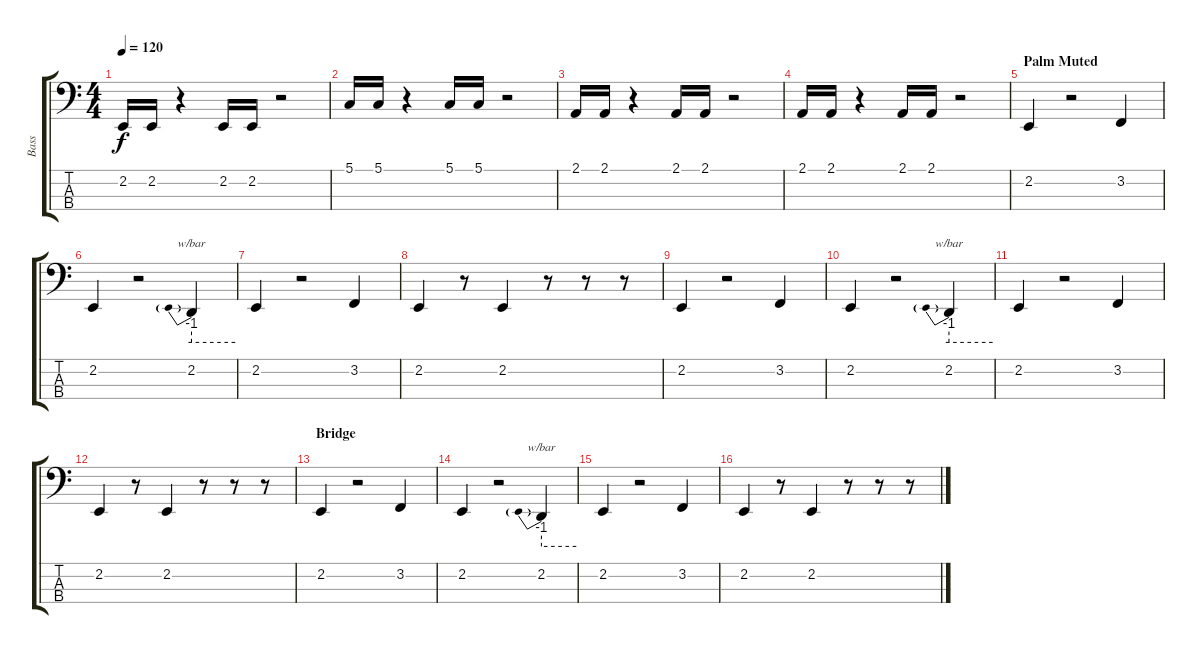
\track ("Bass" "Bass") {instrument lead8bassandlead}
\staff {score tabs}
\tuning (G2 D2 A1 E1) {hide}
\ts (4 4)
\tempo 120
\clef f4
\ks c
2.2.16{dy f} 2.2.16 r.4 2.2.16 2.2.16 r.2 |
5.1.16 5.1.16 r.4 5.1.16 5.1.16 r.2 |
2.1.16 2.1.16 r.4 2.1.16 2.1.16 r.2 |
2.1.16 2.1.16 r.4 2.1.16 2.1.16 r.2 |
\section ("" "Palm Muted")
2.2.4{instrument lead8bassandlead} r.2 3.2.4 |
2.2.4 r.2 2.2.4{tbe (predive default 0 -4 60 -4)} |
2.2.4 r.2 3.2.4 |
2.2.4 r.8 2.2.4 r.8 r.8 r.8 |
2.2.4 r.2 3.2.4 |
2.2.4 r.2 2.2.4{tbe (predive default 0 -4 60 -4)} |
2.2.4 r.2 3.2.4 |
2.2.4 r.8 2.2.4 r.8 r.8 r.8 |
\section ("" "Bridge")
2.2.4 r.2 3.2.4 |
2.2.4 r.2 2.2.4{tbe (predive default 0 -4 60 -4)} |
2.2.4 r.2 3.2.4 |
2.2.4 r.8 2.2.4 r.8 r.8 r.8
